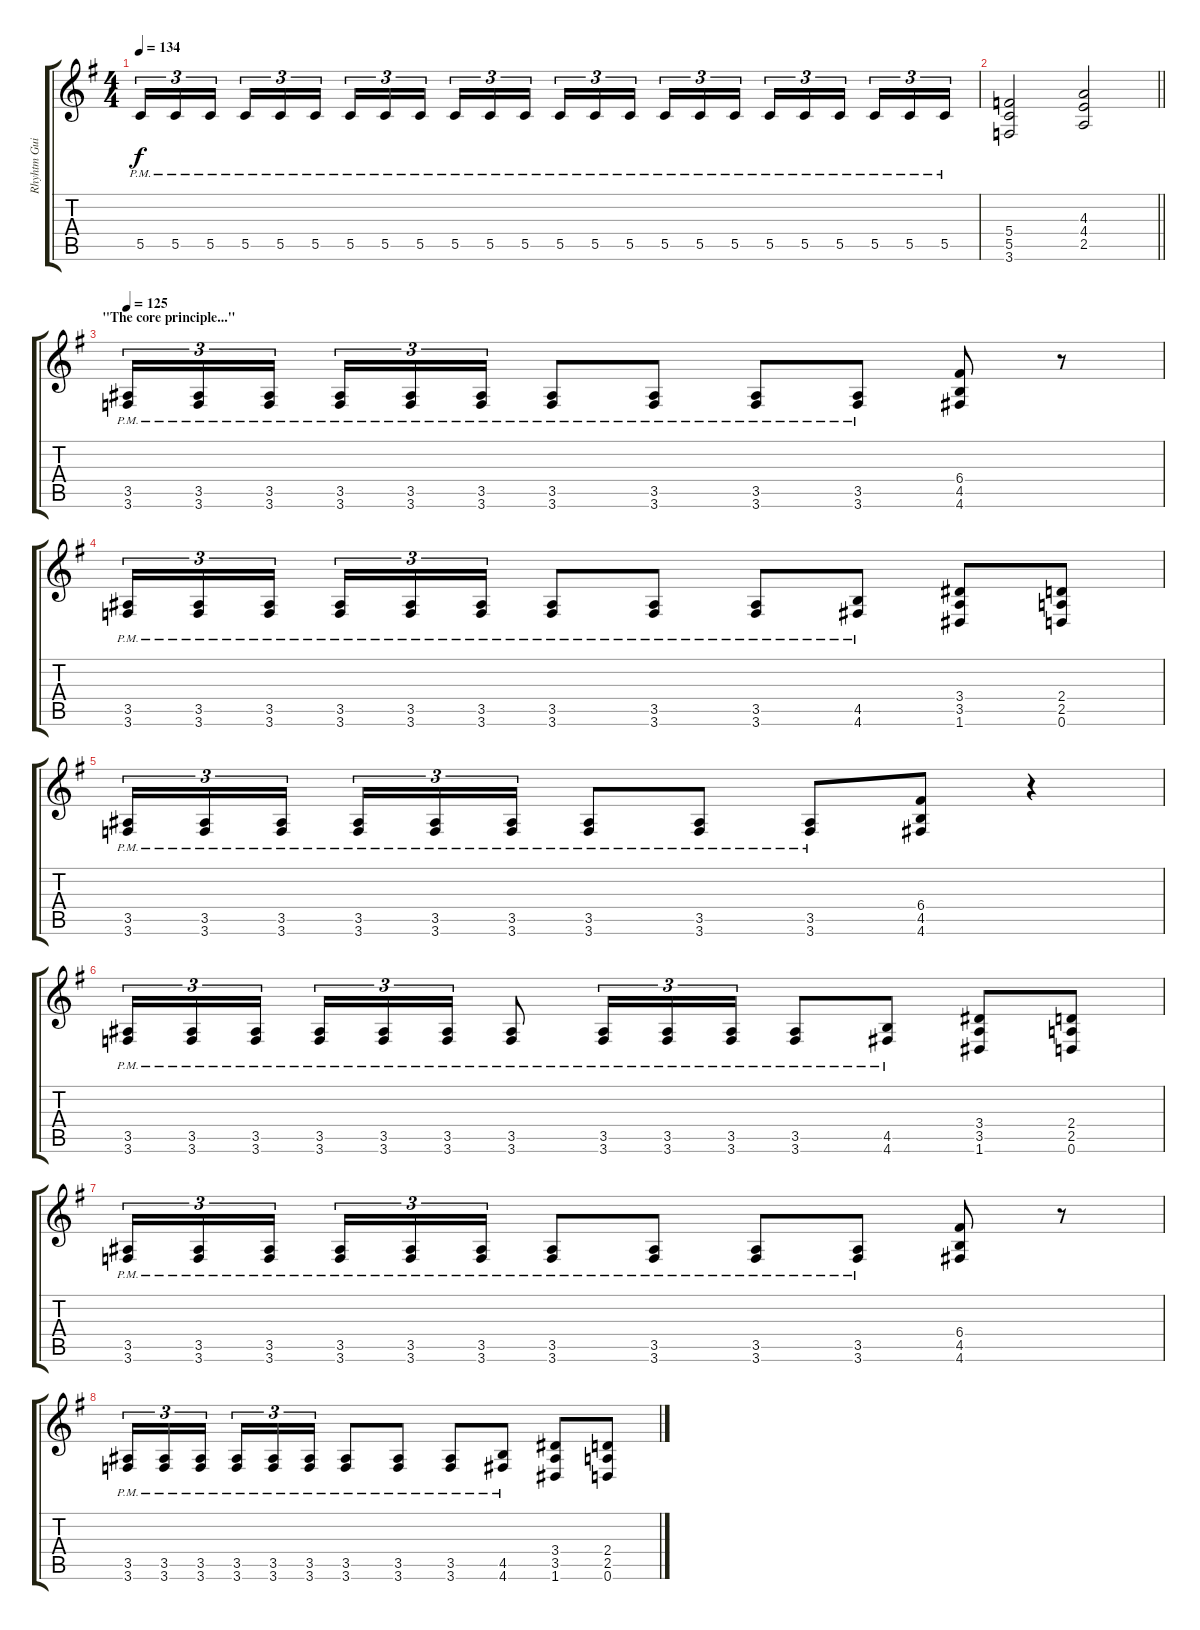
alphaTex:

\track ("Rhyhtm Guitars" "Rhyhtm Gui") {instrument distortionguitar}
\staff {score tabs}
\tuning (D4 A3 F3 C3 G2 D2) {hide}
\ts (4 4)
\tempo 134
\clef g2
\ks g
5.5{pm}.16{tu (3 2) dy f} 5.5{pm}.16{tu (3 2)} 5.5{pm}.16{tu (3 2) beam splitsecondary} 5.5{pm}.16{tu (3 2)} 5.5{pm}.16{tu (3 2)} 5.5{pm}.16{tu (3 2)} 5.5{pm}.16{tu (3 2)} 5.5{pm}.16{tu (3 2)} 5.5{pm}.16{tu (3 2) beam splitsecondary} 5.5{pm}.16{tu (3 2)} 5.5{pm}.16{tu (3 2)} 5.5{pm}.16{tu (3 2)} 5.5{pm}.16{tu (3 2)} 5.5{pm}.16{tu (3 2)} 5.5{pm}.16{tu (3 2) beam splitsecondary} 5.5{pm}.16{tu (3 2)} 5.5{pm}.16{tu (3 2)} 5.5{pm}.16{tu (3 2)} 5.5{pm}.16{tu (3 2)} 5.5{pm}.16{tu (3 2)} 5.5{pm}.16{tu (3 2) beam splitsecondary} 5.5{pm}.16{tu (3 2)} 5.5{pm}.16{tu (3 2)} 5.5{pm}.16{tu (3 2)} |
\barLineRight lightlight
(5.4 5.5 3.6).2 (4.3 4.4 2.5).2 |
\section ("" "\"The core principle...\"")
\tempo 125
(3.5{pm} 3.6{pm}).16{tu (3 2)} (3.5{pm} 3.6{pm}).16{tu (3 2)} (3.5{pm} 3.6{pm}).16{tu (3 2) beam splitsecondary} (3.5{pm} 3.6{pm}).16{tu (3 2)} (3.5{pm} 3.6{pm}).16{tu (3 2)} (3.5{pm} 3.6{pm}).16{tu (3 2)} (3.5{pm} 3.6{pm}).8 (3.5{pm} 3.6{pm}).8 (3.5{pm} 3.6{pm}).8 (3.5{pm} 3.6{pm}).8 (6.4 4.5 4.6).8 r.8 |
(3.5{pm} 3.6{pm}).16{tu (3 2)} (3.5{pm} 3.6{pm}).16{tu (3 2)} (3.5{pm} 3.6{pm}).16{tu (3 2) beam splitsecondary} (3.5{pm} 3.6{pm}).16{tu (3 2)} (3.5{pm} 3.6{pm}).16{tu (3 2)} (3.5{pm} 3.6{pm}).16{tu (3 2)} (3.5{pm} 3.6{pm}).8 (3.5{pm} 3.6{pm}).8 (3.5{pm} 3.6{pm}).8 (4.5{pm} 4.6{pm}).8 (3.4 3.5 1.6).8 (2.4 2.5 0.6).8 |
(3.5{pm} 3.6{pm}).16{tu (3 2)} (3.5{pm} 3.6{pm}).16{tu (3 2)} (3.5{pm} 3.6{pm}).16{tu (3 2) beam splitsecondary} (3.5{pm} 3.6{pm}).16{tu (3 2)} (3.5{pm} 3.6{pm}).16{tu (3 2)} (3.5{pm} 3.6{pm}).16{tu (3 2)} (3.5{pm} 3.6{pm}).8 (3.5{pm} 3.6{pm}).8 (3.5{pm} 3.6{pm}).8 (6.4 4.5 4.6).8 r.4 |
(3.5{pm} 3.6{pm}).16{tu (3 2)} (3.5{pm} 3.6{pm}).16{tu (3 2)} (3.5{pm} 3.6{pm}).16{tu (3 2) beam splitsecondary} (3.5{pm} 3.6{pm}).16{tu (3 2)} (3.5{pm} 3.6{pm}).16{tu (3 2)} (3.5{pm} 3.6{pm}).16{tu (3 2)} (3.5{pm} 3.6{pm}).8 (3.5{pm} 3.6{pm}).16{tu (3 2)} (3.5{pm} 3.6{pm}).16{tu (3 2)} (3.5{pm} 3.6{pm}).16{tu (3 2)} (3.5{pm} 3.6{pm}).8 (4.5{pm} 4.6{pm}).8 (3.4 3.5 1.6).8 (2.4 2.5 0.6).8 |
(3.5{pm} 3.6{pm}).16{tu (3 2)} (3.5{pm} 3.6{pm}).16{tu (3 2)} (3.5{pm} 3.6{pm}).16{tu (3 2) beam splitsecondary} (3.5{pm} 3.6{pm}).16{tu (3 2)} (3.5{pm} 3.6{pm}).16{tu (3 2)} (3.5{pm} 3.6{pm}).16{tu (3 2)} (3.5{pm} 3.6{pm}).8 (3.5{pm} 3.6{pm}).8 (3.5{pm} 3.6{pm}).8 (3.5{pm} 3.6{pm}).8 (6.4 4.5 4.6).8 r.8 |
(3.5{pm} 3.6{pm}).16{tu (3 2)} (3.5{pm} 3.6{pm}).16{tu (3 2)} (3.5{pm} 3.6{pm}).16{tu (3 2) beam splitsecondary} (3.5{pm} 3.6{pm}).16{tu (3 2)} (3.5{pm} 3.6{pm}).16{tu (3 2)} (3.5{pm} 3.6{pm}).16{tu (3 2)} (3.5{pm} 3.6{pm}).8 (3.5{pm} 3.6{pm}).8 (3.5{pm} 3.6{pm}).8 (4.5{pm} 4.6{pm}).8 (3.4 3.5 1.6).8 (2.4 2.5 0.6).8
